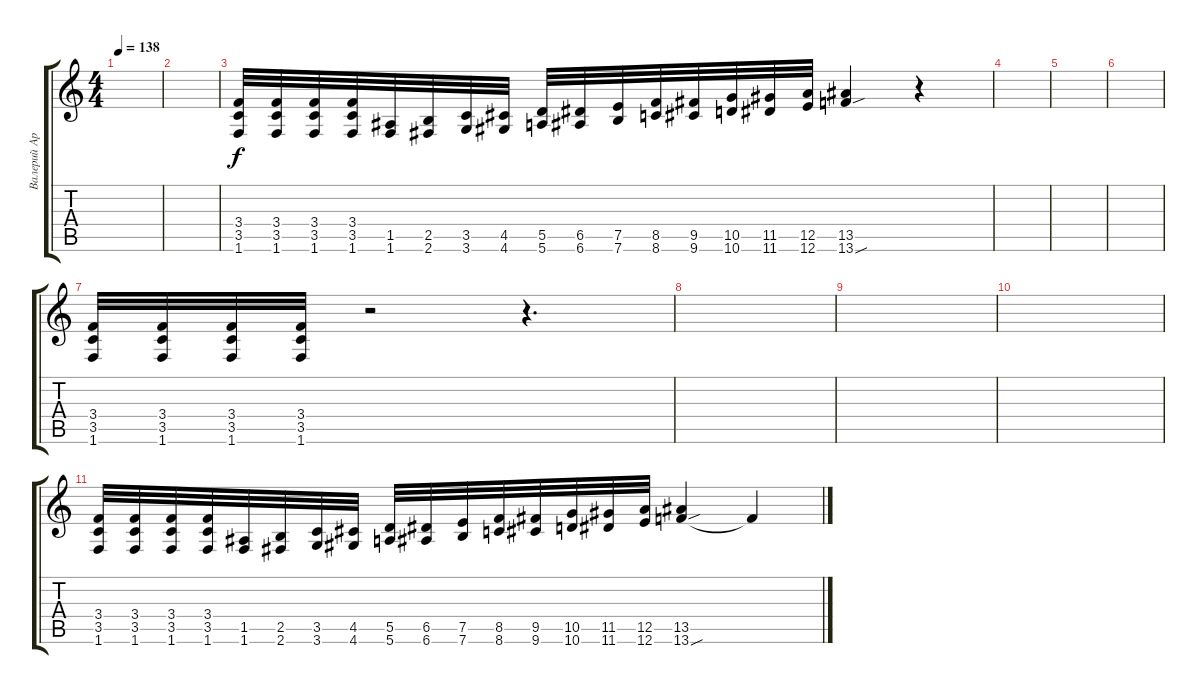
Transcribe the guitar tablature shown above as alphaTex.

\track ("Валерий Аркадин (гитара запись)" "Валерий Ар") {instrument distortionguitar}
\staff {score tabs}
\tuning (E4 B3 G3 D3 A2 E2) {hide}
\ts (4 4)
\tempo 138
\clef g2
\ks c
|
|
(3.4 3.5 1.6).32 (3.4 3.5 1.6).32 (3.4 3.5 1.6).32 (3.4 3.5 1.6).32 (1.5 1.6).32 (2.5 2.6).32 (3.5 3.6).32 (4.5 4.6).32 (5.5 5.6).32 (6.5 6.6).32 (7.5 7.6).32 (8.5 8.6).32 (9.5 9.6).32 (10.5 10.6).32 (11.5 11.6).32 (12.5 12.6).32 (13.5 13.6{sou}).4 r.4 |
|
|
|
(3.4 3.5 1.6).32 (3.4 3.5 1.6).32 (3.4 3.5 1.6).32 (3.4 3.5 1.6).32 r.2 r.4{d} |
|
|
|
(3.4 3.5 1.6).32 (3.4 3.5 1.6).32 (3.4 3.5 1.6).32 (3.4 3.5 1.6).32 (1.5 1.6).32 (2.5 2.6).32 (3.5 3.6).32 (4.5 4.6).32 (5.5 5.6).32 (6.5 6.6).32 (7.5 7.6).32 (8.5 8.6).32 (9.5 9.6).32 (10.5 10.6).32 (11.5 11.6).32 (12.5 12.6).32 (13.5 13.6{sou}).4 13.6{t}.4
